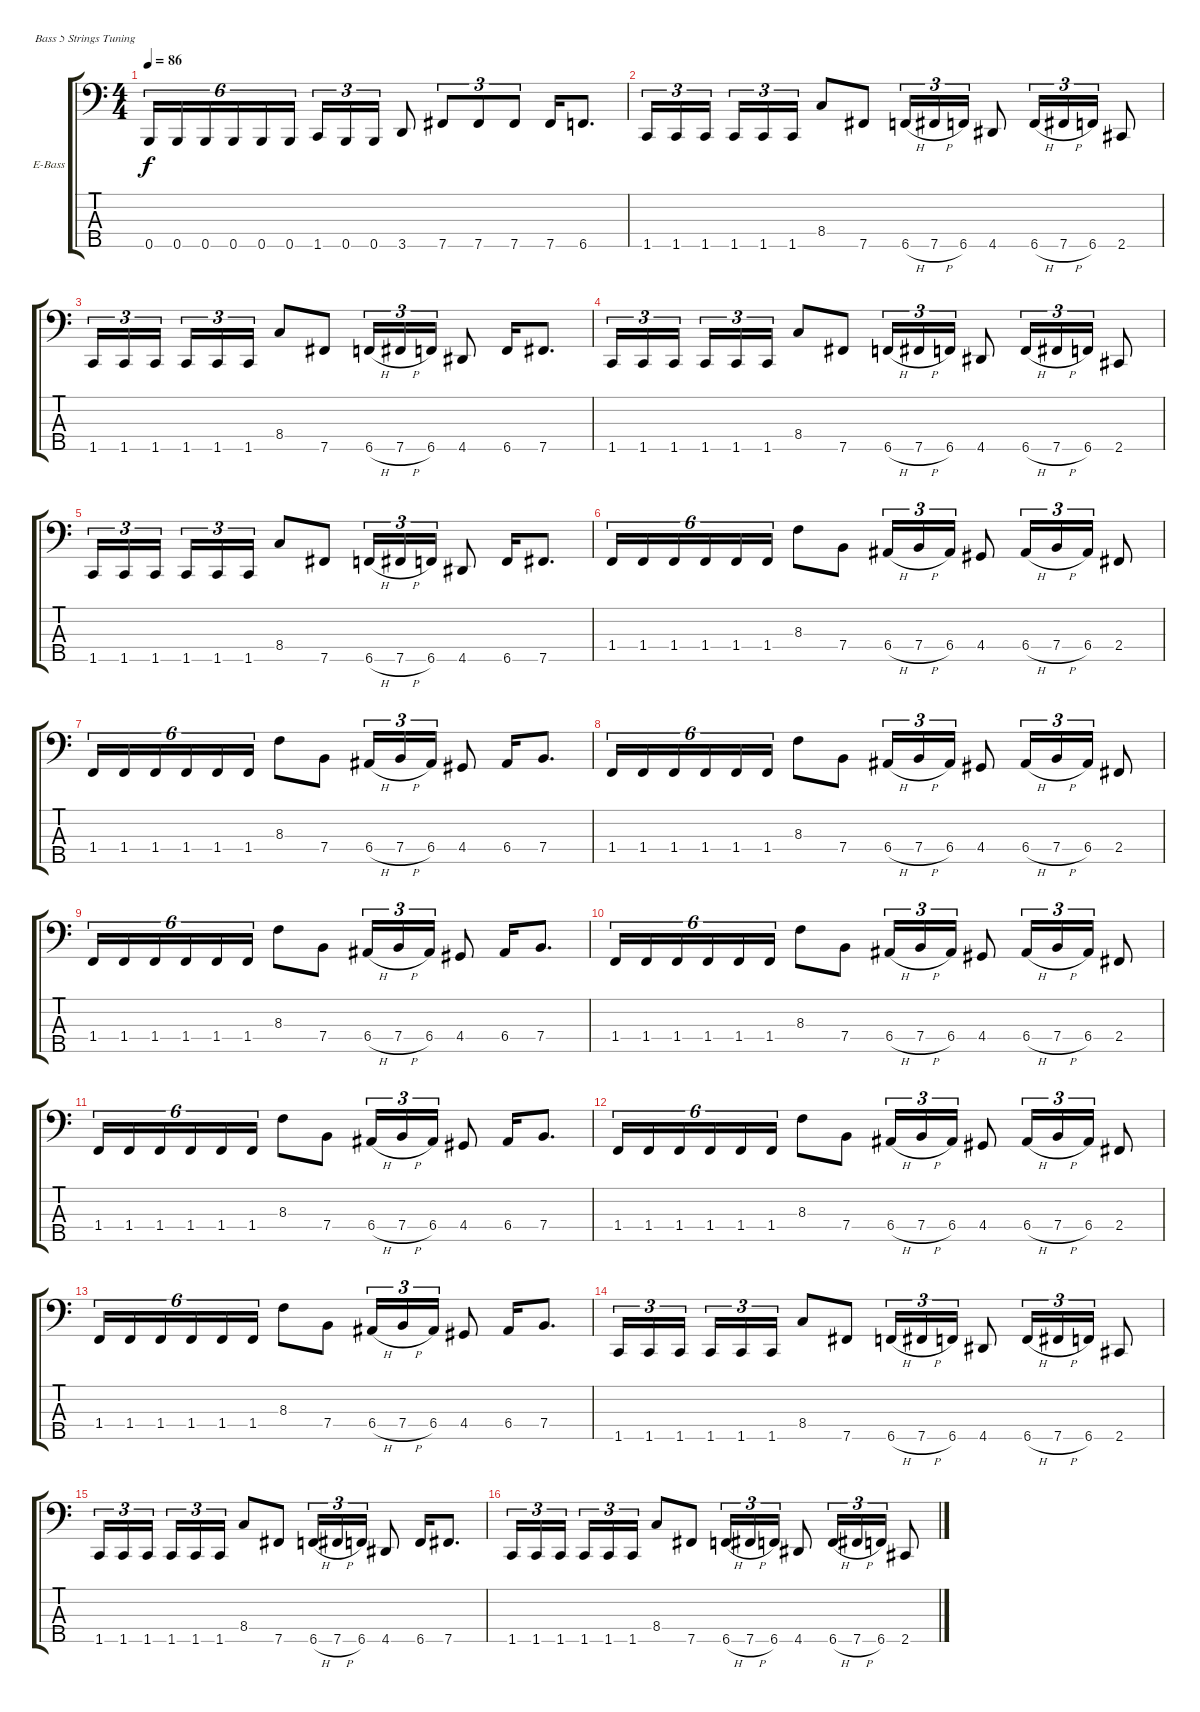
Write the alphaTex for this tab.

\bracketExtendMode groupsimilarinstruments
\firstSystemTrackNameOrientation horizontal
\otherSystemsTrackNameOrientation horizontal
\track ("Electric Bass" "E-Bass") {instrument electricbassfinger}
\staff {score tabs}
\tuning (G2 D2 A1 E1 B0)
\ts (4 4)
\tempo 86
\clef f4
\ks c
0.5.16{tu (6 4) dy f} 0.5.16{tu (6 4)} 0.5.16{tu (6 4)} 0.5.16{tu (6 4)} 0.5.16{tu (6 4)} 0.5.16{tu (6 4)} 1.5.16{tu (3 2)} 0.5.16{tu (3 2)} 0.5.16{tu (3 2)} 3.5.8 7.5.8{tu (3 2)} 7.5.8{tu (3 2)} 7.5.8{tu (3 2)} 7.5.16 6.5.8{d} |
1.5.16{tu (3 2)} 1.5.16{tu (3 2)} 1.5.16{tu (3 2)} 1.5.16{tu (3 2)} 1.5.16{tu (3 2)} 1.5.16{tu (3 2)} 8.4.8 7.5.8 6.5{h}.16{tu (3 2)} 7.5{h}.16{tu (3 2)} 6.5.16{tu (3 2)} 4.5.8 6.5{h}.16{tu (3 2)} 7.5{h}.16{tu (3 2)} 6.5.16{tu (3 2)} 2.5.8 |
1.5.16{tu (3 2)} 1.5.16{tu (3 2)} 1.5.16{tu (3 2)} 1.5.16{tu (3 2)} 1.5.16{tu (3 2)} 1.5.16{tu (3 2)} 8.4.8 7.5.8 6.5{h}.16{tu (3 2)} 7.5{h}.16{tu (3 2)} 6.5.16{tu (3 2)} 4.5.8 6.5.16 7.5.8{d} |
1.5.16{tu (3 2)} 1.5.16{tu (3 2)} 1.5.16{tu (3 2)} 1.5.16{tu (3 2)} 1.5.16{tu (3 2)} 1.5.16{tu (3 2)} 8.4.8 7.5.8 6.5{h}.16{tu (3 2)} 7.5{h}.16{tu (3 2)} 6.5.16{tu (3 2)} 4.5.8 6.5{h}.16{tu (3 2)} 7.5{h}.16{tu (3 2)} 6.5.16{tu (3 2)} 2.5.8 |
1.5.16{tu (3 2)} 1.5.16{tu (3 2)} 1.5.16{tu (3 2)} 1.5.16{tu (3 2)} 1.5.16{tu (3 2)} 1.5.16{tu (3 2)} 8.4.8 7.5.8 6.5{h}.16{tu (3 2)} 7.5{h}.16{tu (3 2)} 6.5.16{tu (3 2)} 4.5.8 6.5.16 7.5.8{d} |
1.4.16{tu (6 4)} 1.4.16{tu (6 4)} 1.4.16{tu (6 4)} 1.4.16{tu (6 4)} 1.4.16{tu (6 4)} 1.4.16{tu (6 4)} 8.3.8 7.4.8 6.4{h}.16{tu (3 2)} 7.4{h}.16{tu (3 2)} 6.4.16{tu (3 2)} 4.4.8 6.4{h}.16{tu (3 2)} 7.4{h}.16{tu (3 2)} 6.4.16{tu (3 2)} 2.4.8 |
1.4.16{tu (6 4)} 1.4.16{tu (6 4)} 1.4.16{tu (6 4)} 1.4.16{tu (6 4)} 1.4.16{tu (6 4)} 1.4.16{tu (6 4)} 8.3.8 7.4.8 6.4{h}.16{tu (3 2)} 7.4{h}.16{tu (3 2)} 6.4.16{tu (3 2)} 4.4.8 6.4.16 7.4.8{d} |
1.4.16{tu (6 4)} 1.4.16{tu (6 4)} 1.4.16{tu (6 4)} 1.4.16{tu (6 4)} 1.4.16{tu (6 4)} 1.4.16{tu (6 4)} 8.3.8 7.4.8 6.4{h}.16{tu (3 2)} 7.4{h}.16{tu (3 2)} 6.4.16{tu (3 2)} 4.4.8 6.4{h}.16{tu (3 2)} 7.4{h}.16{tu (3 2)} 6.4.16{tu (3 2)} 2.4.8 |
1.4.16{tu (6 4)} 1.4.16{tu (6 4)} 1.4.16{tu (6 4)} 1.4.16{tu (6 4)} 1.4.16{tu (6 4)} 1.4.16{tu (6 4)} 8.3.8 7.4.8 6.4{h}.16{tu (3 2)} 7.4{h}.16{tu (3 2)} 6.4.16{tu (3 2)} 4.4.8 6.4.16 7.4.8{d} |
1.4.16{tu (6 4)} 1.4.16{tu (6 4)} 1.4.16{tu (6 4)} 1.4.16{tu (6 4)} 1.4.16{tu (6 4)} 1.4.16{tu (6 4)} 8.3.8 7.4.8 6.4{h}.16{tu (3 2)} 7.4{h}.16{tu (3 2)} 6.4.16{tu (3 2)} 4.4.8 6.4{h}.16{tu (3 2)} 7.4{h}.16{tu (3 2)} 6.4.16{tu (3 2)} 2.4.8 |
1.4.16{tu (6 4)} 1.4.16{tu (6 4)} 1.4.16{tu (6 4)} 1.4.16{tu (6 4)} 1.4.16{tu (6 4)} 1.4.16{tu (6 4)} 8.3.8 7.4.8 6.4{h}.16{tu (3 2)} 7.4{h}.16{tu (3 2)} 6.4.16{tu (3 2)} 4.4.8 6.4.16 7.4.8{d} |
1.4.16{tu (6 4)} 1.4.16{tu (6 4)} 1.4.16{tu (6 4)} 1.4.16{tu (6 4)} 1.4.16{tu (6 4)} 1.4.16{tu (6 4)} 8.3.8 7.4.8 6.4{h}.16{tu (3 2)} 7.4{h}.16{tu (3 2)} 6.4.16{tu (3 2)} 4.4.8 6.4{h}.16{tu (3 2)} 7.4{h}.16{tu (3 2)} 6.4.16{tu (3 2)} 2.4.8 |
1.4.16{tu (6 4)} 1.4.16{tu (6 4)} 1.4.16{tu (6 4)} 1.4.16{tu (6 4)} 1.4.16{tu (6 4)} 1.4.16{tu (6 4)} 8.3.8 7.4.8 6.4{h}.16{tu (3 2)} 7.4{h}.16{tu (3 2)} 6.4.16{tu (3 2)} 4.4.8 6.4.16 7.4.8{d} |
1.5.16{tu (3 2)} 1.5.16{tu (3 2)} 1.5.16{tu (3 2)} 1.5.16{tu (3 2)} 1.5.16{tu (3 2)} 1.5.16{tu (3 2)} 8.4.8 7.5.8 6.5{h}.16{tu (3 2)} 7.5{h}.16{tu (3 2)} 6.5.16{tu (3 2)} 4.5.8 6.5{h}.16{tu (3 2)} 7.5{h}.16{tu (3 2)} 6.5.16{tu (3 2)} 2.5.8 |
1.5.16{tu (3 2)} 1.5.16{tu (3 2)} 1.5.16{tu (3 2)} 1.5.16{tu (3 2)} 1.5.16{tu (3 2)} 1.5.16{tu (3 2)} 8.4.8 7.5.8 6.5{h}.16{tu (3 2)} 7.5{h}.16{tu (3 2)} 6.5.16{tu (3 2)} 4.5.8 6.5.16 7.5.8{d} |
1.5.16{tu (3 2)} 1.5.16{tu (3 2)} 1.5.16{tu (3 2)} 1.5.16{tu (3 2)} 1.5.16{tu (3 2)} 1.5.16{tu (3 2)} 8.4.8 7.5.8 6.5{h}.16{tu (3 2)} 7.5{h}.16{tu (3 2)} 6.5.16{tu (3 2)} 4.5.8 6.5{h}.16{tu (3 2)} 7.5{h}.16{tu (3 2)} 6.5.16{tu (3 2)} 2.5.8
